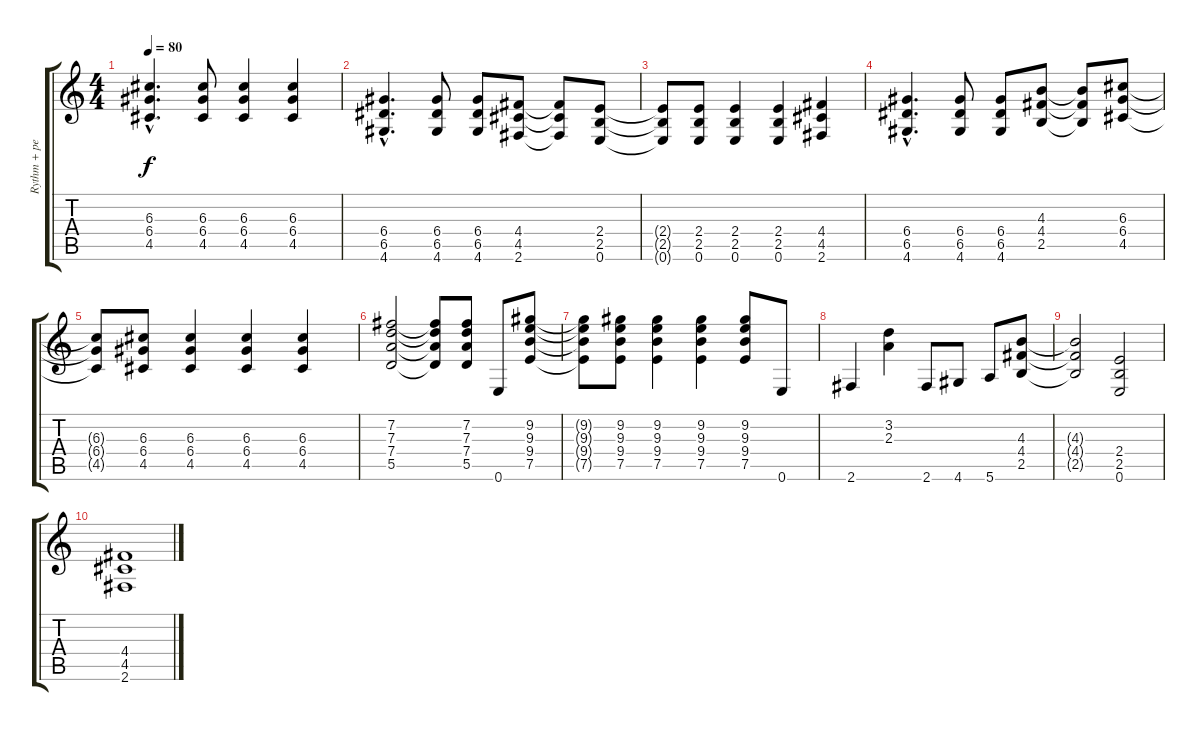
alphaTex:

\track ("Rythm + petits solo" "Rythm + pe") {instrument distortionguitar}
\staff {score tabs}
\tuning (E4 B3 G3 D3 A2 E2) {hide}
\ts (4 4)
\tempo 80
\clef g2
\ks c
(6.3{hac} 6.4{hac} 4.5{hac}).4{d dy f} (6.3 6.4 4.5).8 (6.3 6.4 4.5).4 (6.3 6.4 4.5).4 |
(6.4{hac} 6.5{hac} 4.6{hac}).4{d} (6.4 6.5 4.6).8 (6.4 6.5 4.6).8 (4.4 4.5 2.6).8 (4.4{t} 4.5{t} 2.6{t}).8 (2.4 2.5 0.6).8 |
(2.4{t} 2.5{t} 0.6{t}).8 (2.4 2.5 0.6).8 (2.4 2.5 0.6).4 (2.4 2.5 0.6).4 (4.4 4.5 2.6).4 |
(6.4{hac} 6.5{hac} 4.6{hac}).4{d} (6.4 6.5 4.6).8 (6.4 6.5 4.6).8 (4.3 4.4 2.5).8 (4.3{t} 4.4{t} 2.5{t}).8 (6.3 6.4 4.5).8 |
(6.3{t} 6.4{t} 4.5{t}).8 (6.3 6.4 4.5).8 (6.3 6.4 4.5).4 (6.3 6.4 4.5).4 (6.3 6.4 4.5).4 |
(7.2 7.3 7.4 5.5).2 (7.2{t} 7.3{t} 7.4{t} 5.5{t}).8 (7.2 7.3 7.4 5.5).8 0.6.8 (9.2 9.3 9.4 7.5).8 |
(9.2{t} 9.3{t} 9.4{t} 7.5{t}).8 (9.2 9.3 9.4 7.5).8 (9.2 9.3 9.4 7.5).4 (9.2 9.3 9.4 7.5).4 (9.2 9.3 9.4 7.5).8 0.6.8 |
2.6.4 (3.2 2.3).4 2.6.8 4.6.8 5.6.8 (4.3 4.4 2.5).8 |
(4.3{t} 4.4{t} 2.5{t}).2 (2.4 2.5 0.6).2 |
(4.4 4.5 2.6).1
